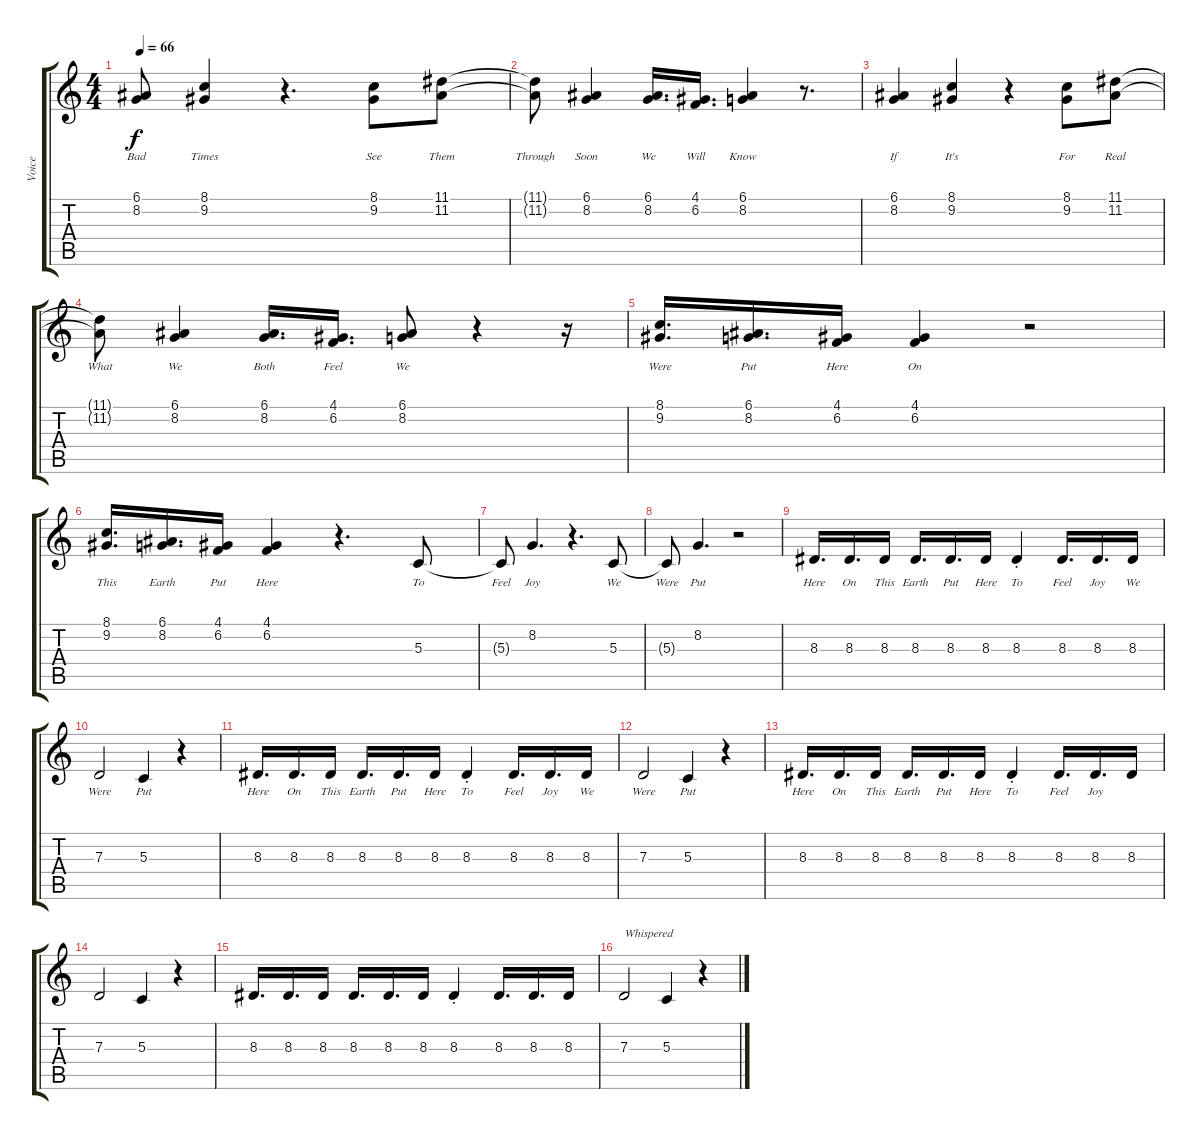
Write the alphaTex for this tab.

\track ("Voice" "Voice") {instrument clarinet}
\staff {score tabs}
\tuning (E4 B3 G3 D3 A2 E2) {hide}
\ts (4 4)
\tempo 66
\clef g2
\ks c
(6.1{t} 8.2{t}).8{lyrics (0 "Bad") lyrics (1 "") lyrics (2 "") lyrics (3 "") lyrics (4 "") dy f} (8.1 9.2).4{lyrics (0 "Times") lyrics (1 "") lyrics (2 "") lyrics (3 "") lyrics (4 "")} r.4{d} (8.1 9.2).8{lyrics (0 "See") lyrics (1 "") lyrics (2 "") lyrics (3 "") lyrics (4 "")} (11.1 11.2).8{lyrics (0 "Them") lyrics (1 "") lyrics (2 "") lyrics (3 "") lyrics (4 "")} |
(11.1{t} 11.2{t}).8{lyrics (0 "Through") lyrics (1 "") lyrics (2 "") lyrics (3 "") lyrics (4 "")} (6.1 8.2).4{lyrics (0 "Soon") lyrics (1 "") lyrics (2 "") lyrics (3 "") lyrics (4 "")} (6.1 8.2).16{d lyrics (0 "We") lyrics (1 "") lyrics (2 "") lyrics (3 "") lyrics (4 "")} (4.1 6.2).16{d lyrics (0 "Will") lyrics (1 "") lyrics (2 "") lyrics (3 "") lyrics (4 "")} (6.1 8.2).4{lyrics (0 "Know") lyrics (1 "") lyrics (2 "") lyrics (3 "") lyrics (4 "")} r.8{d} |
(6.1 8.2).4{lyrics (0 "If") lyrics (1 "") lyrics (2 "") lyrics (3 "") lyrics (4 "")} (8.1 9.2).4{lyrics (0 "It's") lyrics (1 "") lyrics (2 "") lyrics (3 "") lyrics (4 "")} r.4 (8.1 9.2).8{lyrics (0 "For") lyrics (1 "") lyrics (2 "") lyrics (3 "") lyrics (4 "")} (11.1 11.2).8{lyrics (0 "Real") lyrics (1 "") lyrics (2 "") lyrics (3 "") lyrics (4 "")} |
(11.1{t} 11.2{t}).8{lyrics (0 "What") lyrics (1 "") lyrics (2 "") lyrics (3 "") lyrics (4 "")} (6.1 8.2).4{lyrics (0 "We") lyrics (1 "") lyrics (2 "") lyrics (3 "") lyrics (4 "")} (6.1 8.2).16{d lyrics (0 "Both") lyrics (1 "") lyrics (2 "") lyrics (3 "") lyrics (4 "")} (4.1 6.2).16{d lyrics (0 "Feel") lyrics (1 "") lyrics (2 "") lyrics (3 "") lyrics (4 "")} (6.1 8.2).8{lyrics (0 "We") lyrics (1 "") lyrics (2 "") lyrics (3 "") lyrics (4 "")} r.4 r.16 |
(8.1 9.2).16{d lyrics (0 "Were") lyrics (1 "") lyrics (2 "") lyrics (3 "") lyrics (4 "")} (6.1 8.2).16{d lyrics (0 "Put") lyrics (1 "") lyrics (2 "") lyrics (3 "") lyrics (4 "")} (4.1 6.2).16{lyrics (0 "Here") lyrics (1 "") lyrics (2 "") lyrics (3 "") lyrics (4 "")} (4.1 6.2).4{lyrics (0 "On") lyrics (1 "") lyrics (2 "") lyrics (3 "") lyrics (4 "")} r.2 |
(8.1 9.2).16{d lyrics (0 "This") lyrics (1 "") lyrics (2 "") lyrics (3 "") lyrics (4 "")} (6.1 8.2).16{d lyrics (0 "Earth") lyrics (1 "") lyrics (2 "") lyrics (3 "") lyrics (4 "")} (4.1 6.2).16{lyrics (0 "Put") lyrics (1 "") lyrics (2 "") lyrics (3 "") lyrics (4 "")} (4.1 6.2).4{lyrics (0 "Here") lyrics (1 "") lyrics (2 "") lyrics (3 "") lyrics (4 "")} r.4{d} 5.3.8{lyrics (0 "To") lyrics (1 "") lyrics (2 "") lyrics (3 "") lyrics (4 "")} |
5.3{t}.8{lyrics (0 "Feel") lyrics (1 "") lyrics (2 "") lyrics (3 "") lyrics (4 "")} 8.2.4{d lyrics (0 "Joy") lyrics (1 "") lyrics (2 "") lyrics (3 "") lyrics (4 "")} r.4{d} 5.3.8{lyrics (0 "We") lyrics (1 "") lyrics (2 "") lyrics (3 "") lyrics (4 "")} |
5.3{t}.8{lyrics (0 "Were") lyrics (1 "") lyrics (2 "") lyrics (3 "") lyrics (4 "")} 8.2.4{d lyrics (0 "Put") lyrics (1 "") lyrics (2 "") lyrics (3 "") lyrics (4 "")} r.2 |
8.3.16{d lyrics (0 "Here") lyrics (1 "") lyrics (2 "") lyrics (3 "") lyrics (4 "")} 8.3.16{d lyrics (0 "On") lyrics (1 "") lyrics (2 "") lyrics (3 "") lyrics (4 "")} 8.3.16{lyrics (0 "This") lyrics (1 "") lyrics (2 "") lyrics (3 "") lyrics (4 "")} 8.3.16{d lyrics (0 "Earth") lyrics (1 "") lyrics (2 "") lyrics (3 "") lyrics (4 "")} 8.3.16{d lyrics (0 "Put") lyrics (1 "") lyrics (2 "") lyrics (3 "") lyrics (4 "")} 8.3.16{lyrics (0 "Here") lyrics (1 "") lyrics (2 "") lyrics (3 "") lyrics (4 "")} 8.3{st}.4{lyrics (0 "To") lyrics (1 "") lyrics (2 "") lyrics (3 "") lyrics (4 "")} 8.3.16{d lyrics (0 "Feel") lyrics (1 "") lyrics (2 "") lyrics (3 "") lyrics (4 "")} 8.3.16{d lyrics (0 "Joy") lyrics (1 "") lyrics (2 "") lyrics (3 "") lyrics (4 "")} 8.3.16{lyrics (0 "We") lyrics (1 "") lyrics (2 "") lyrics (3 "") lyrics (4 "")} |
7.3.2{lyrics (0 "Were") lyrics (1 "") lyrics (2 "") lyrics (3 "") lyrics (4 "")} 5.3.4{lyrics (0 "Put") lyrics (1 "") lyrics (2 "") lyrics (3 "") lyrics (4 "")} r.4 |
8.3.16{d lyrics (0 "Here") lyrics (1 "") lyrics (2 "") lyrics (3 "") lyrics (4 "")} 8.3.16{d lyrics (0 "On") lyrics (1 "") lyrics (2 "") lyrics (3 "") lyrics (4 "")} 8.3.16{lyrics (0 "This") lyrics (1 "") lyrics (2 "") lyrics (3 "") lyrics (4 "")} 8.3.16{d lyrics (0 "Earth") lyrics (1 "") lyrics (2 "") lyrics (3 "") lyrics (4 "")} 8.3.16{d lyrics (0 "Put") lyrics (1 "") lyrics (2 "") lyrics (3 "") lyrics (4 "")} 8.3.16{lyrics (0 "Here") lyrics (1 "") lyrics (2 "") lyrics (3 "") lyrics (4 "")} 8.3{st}.4{lyrics (0 "To") lyrics (1 "") lyrics (2 "") lyrics (3 "") lyrics (4 "")} 8.3.16{d lyrics (0 "Feel") lyrics (1 "") lyrics (2 "") lyrics (3 "") lyrics (4 "")} 8.3.16{d lyrics (0 "Joy") lyrics (1 "") lyrics (2 "") lyrics (3 "") lyrics (4 "")} 8.3.16{lyrics (0 "We") lyrics (1 "") lyrics (2 "") lyrics (3 "") lyrics (4 "")} |
7.3.2{lyrics (0 "Were") lyrics (1 "") lyrics (2 "") lyrics (3 "") lyrics (4 "")} 5.3.4{lyrics (0 "Put") lyrics (1 "") lyrics (2 "") lyrics (3 "") lyrics (4 "")} r.4 |
8.3.16{d lyrics (0 "Here") lyrics (1 "") lyrics (2 "") lyrics (3 "") lyrics (4 "")} 8.3.16{d lyrics (0 "On") lyrics (1 "") lyrics (2 "") lyrics (3 "") lyrics (4 "")} 8.3.16{lyrics (0 "This") lyrics (1 "") lyrics (2 "") lyrics (3 "") lyrics (4 "")} 8.3.16{d lyrics (0 "Earth") lyrics (1 "") lyrics (2 "") lyrics (3 "") lyrics (4 "")} 8.3.16{d lyrics (0 "Put") lyrics (1 "") lyrics (2 "") lyrics (3 "") lyrics (4 "")} 8.3.16{lyrics (0 "Here") lyrics (1 "") lyrics (2 "") lyrics (3 "") lyrics (4 "")} 8.3{st}.4{lyrics (0 "To") lyrics (1 "") lyrics (2 "") lyrics (3 "") lyrics (4 "")} 8.3.16{d lyrics (0 "Feel") lyrics (1 "") lyrics (2 "") lyrics (3 "") lyrics (4 "")} 8.3.16{d lyrics (0 "Joy") lyrics (1 "") lyrics (2 "") lyrics (3 "") lyrics (4 "")} 8.3.16 |
7.3.2 5.3.4 r.4 |
8.3.16{d} 8.3.16{d} 8.3.16 8.3.16{d} 8.3.16{d} 8.3.16 8.3{st}.4 8.3.16{d} 8.3.16{d} 8.3.16 |
7.3.2{txt "Whispered"} 5.3.4 r.4
